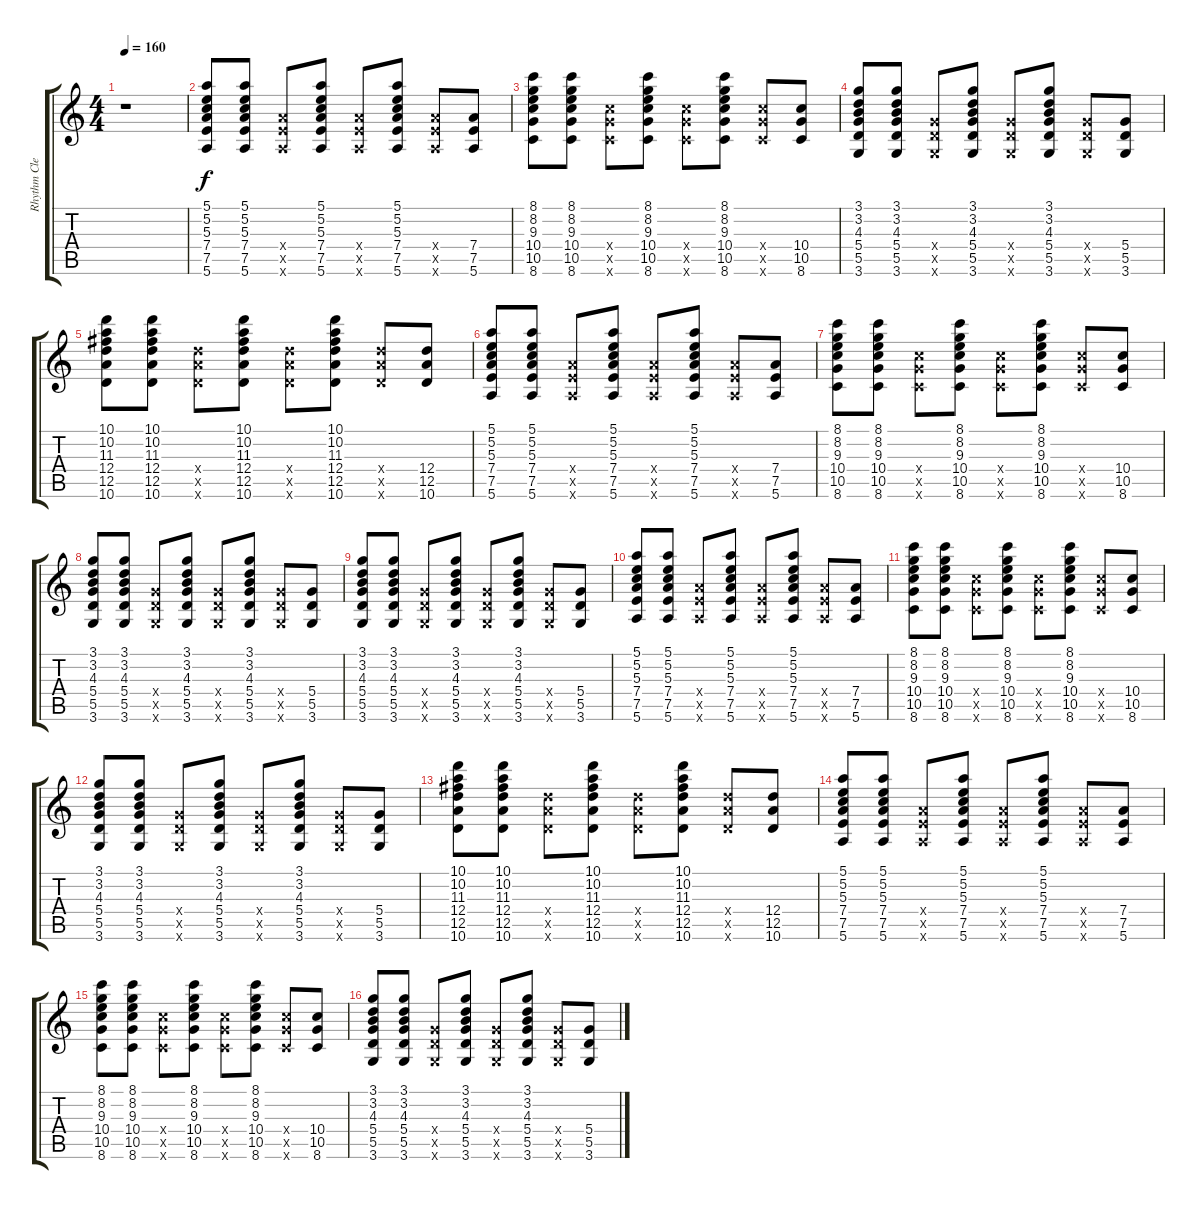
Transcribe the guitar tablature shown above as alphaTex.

\track ("Rhythm Clean" "Rhythm Cle") {instrument acousticguitarsteel}
\staff {score tabs}
\tuning (E4 B3 G3 D3 A2 E2) {hide}
\ts (4 4)
\tempo 160
\clef g2
\ks c
r.1{dy f} |
(5.1 5.2 5.3 7.4 7.5 5.6).8 (5.1 5.2 5.3 7.4 7.5 5.6).8 (7.4{x} 7.5{x} 5.6{x}).8 (5.1 5.2 5.3 7.4 7.5 5.6).8 (7.4{x} 7.5{x} 5.6{x}).8 (5.1 5.2 5.3 7.4 7.5 5.6).8 (7.4{x} 7.5{x} 5.6{x}).8 (7.4 7.5 5.6).8 |
(8.1 8.2 9.3 10.4 10.5 8.6).8 (8.1 8.2 9.3 10.4 10.5 8.6).8 (10.4{x} 10.5{x} 8.6{x}).8 (8.1 8.2 9.3 10.4 10.5 8.6).8 (10.4{x} 10.5{x} 8.6{x}).8 (8.1 8.2 9.3 10.4 10.5 8.6).8 (10.4{x} 10.5{x} 8.6{x}).8 (10.4 10.5 8.6).8 |
(3.1 3.2 4.3 5.4 5.5 3.6).8 (3.1 3.2 4.3 5.4 5.5 3.6).8 (5.4{x} 5.5{x} 3.6{x}).8 (3.1 3.2 4.3 5.4 5.5 3.6).8 (5.4{x} 5.5{x} 3.6{x}).8 (3.1 3.2 4.3 5.4 5.5 3.6).8 (5.4{x} 5.5{x} 3.6{x}).8 (5.4 5.5 3.6).8 |
(10.1 10.2 11.3 12.4 12.5 10.6).8 (10.1 10.2 11.3 12.4 12.5 10.6).8 (12.4{x} 12.5{x} 10.6{x}).8 (10.1 10.2 11.3 12.4 12.5 10.6).8 (12.4{x} 12.5{x} 10.6{x}).8 (10.1 10.2 11.3 12.4 12.5 10.6).8 (12.4{x} 12.5{x} 10.6{x}).8 (12.4 12.5 10.6).8 |
(5.1 5.2 5.3 7.4 7.5 5.6).8 (5.1 5.2 5.3 7.4 7.5 5.6).8 (7.4{x} 7.5{x} 5.6{x}).8 (5.1 5.2 5.3 7.4 7.5 5.6).8 (7.4{x} 7.5{x} 5.6{x}).8 (5.1 5.2 5.3 7.4 7.5 5.6).8 (7.4{x} 7.5{x} 5.6{x}).8 (7.4 7.5 5.6).8 |
(8.1 8.2 9.3 10.4 10.5 8.6).8 (8.1 8.2 9.3 10.4 10.5 8.6).8 (10.4{x} 10.5{x} 8.6{x}).8 (8.1 8.2 9.3 10.4 10.5 8.6).8 (10.4{x} 10.5{x} 8.6{x}).8 (8.1 8.2 9.3 10.4 10.5 8.6).8 (10.4{x} 10.5{x} 8.6{x}).8 (10.4 10.5 8.6).8 |
(3.1 3.2 4.3 5.4 5.5 3.6).8 (3.1 3.2 4.3 5.4 5.5 3.6).8 (5.4{x} 5.5{x} 3.6{x}).8 (3.1 3.2 4.3 5.4 5.5 3.6).8 (5.4{x} 5.5{x} 3.6{x}).8 (3.1 3.2 4.3 5.4 5.5 3.6).8 (5.4{x} 5.5{x} 3.6{x}).8 (5.4 5.5 3.6).8 |
(3.1 3.2 4.3 5.4 5.5 3.6).8 (3.1 3.2 4.3 5.4 5.5 3.6).8 (5.4{x} 5.5{x} 3.6{x}).8 (3.1 3.2 4.3 5.4 5.5 3.6).8 (5.4{x} 5.5{x} 3.6{x}).8 (3.1 3.2 4.3 5.4 5.5 3.6).8 (5.4{x} 5.5{x} 3.6{x}).8 (5.4 5.5 3.6).8 |
(5.1 5.2 5.3 7.4 7.5 5.6).8 (5.1 5.2 5.3 7.4 7.5 5.6).8 (7.4{x} 7.5{x} 5.6{x}).8 (5.1 5.2 5.3 7.4 7.5 5.6).8 (7.4{x} 7.5{x} 5.6{x}).8 (5.1 5.2 5.3 7.4 7.5 5.6).8 (7.4{x} 7.5{x} 5.6{x}).8 (7.4 7.5 5.6).8 |
(8.1 8.2 9.3 10.4 10.5 8.6).8 (8.1 8.2 9.3 10.4 10.5 8.6).8 (10.4{x} 10.5{x} 8.6{x}).8 (8.1 8.2 9.3 10.4 10.5 8.6).8 (10.4{x} 10.5{x} 8.6{x}).8 (8.1 8.2 9.3 10.4 10.5 8.6).8 (10.4{x} 10.5{x} 8.6{x}).8 (10.4 10.5 8.6).8 |
(3.1 3.2 4.3 5.4 5.5 3.6).8 (3.1 3.2 4.3 5.4 5.5 3.6).8 (5.4{x} 5.5{x} 3.6{x}).8 (3.1 3.2 4.3 5.4 5.5 3.6).8 (5.4{x} 5.5{x} 3.6{x}).8 (3.1 3.2 4.3 5.4 5.5 3.6).8 (5.4{x} 5.5{x} 3.6{x}).8 (5.4 5.5 3.6).8 |
(10.1 10.2 11.3 12.4 12.5 10.6).8 (10.1 10.2 11.3 12.4 12.5 10.6).8 (12.4{x} 12.5{x} 10.6{x}).8 (10.1 10.2 11.3 12.4 12.5 10.6).8 (12.4{x} 12.5{x} 10.6{x}).8 (10.1 10.2 11.3 12.4 12.5 10.6).8 (12.4{x} 12.5{x} 10.6{x}).8 (12.4 12.5 10.6).8 |
(5.1 5.2 5.3 7.4 7.5 5.6).8 (5.1 5.2 5.3 7.4 7.5 5.6).8 (7.4{x} 7.5{x} 5.6{x}).8 (5.1 5.2 5.3 7.4 7.5 5.6).8 (7.4{x} 7.5{x} 5.6{x}).8 (5.1 5.2 5.3 7.4 7.5 5.6).8 (7.4{x} 7.5{x} 5.6{x}).8 (7.4 7.5 5.6).8 |
(8.1 8.2 9.3 10.4 10.5 8.6).8 (8.1 8.2 9.3 10.4 10.5 8.6).8 (10.4{x} 10.5{x} 8.6{x}).8 (8.1 8.2 9.3 10.4 10.5 8.6).8 (10.4{x} 10.5{x} 8.6{x}).8 (8.1 8.2 9.3 10.4 10.5 8.6).8 (10.4{x} 10.5{x} 8.6{x}).8 (10.4 10.5 8.6).8 |
(3.1 3.2 4.3 5.4 5.5 3.6).8 (3.1 3.2 4.3 5.4 5.5 3.6).8 (5.4{x} 5.5{x} 3.6{x}).8 (3.1 3.2 4.3 5.4 5.5 3.6).8 (5.4{x} 5.5{x} 3.6{x}).8 (3.1 3.2 4.3 5.4 5.5 3.6).8 (5.4{x} 5.5{x} 3.6{x}).8 (5.4 5.5 3.6).8
